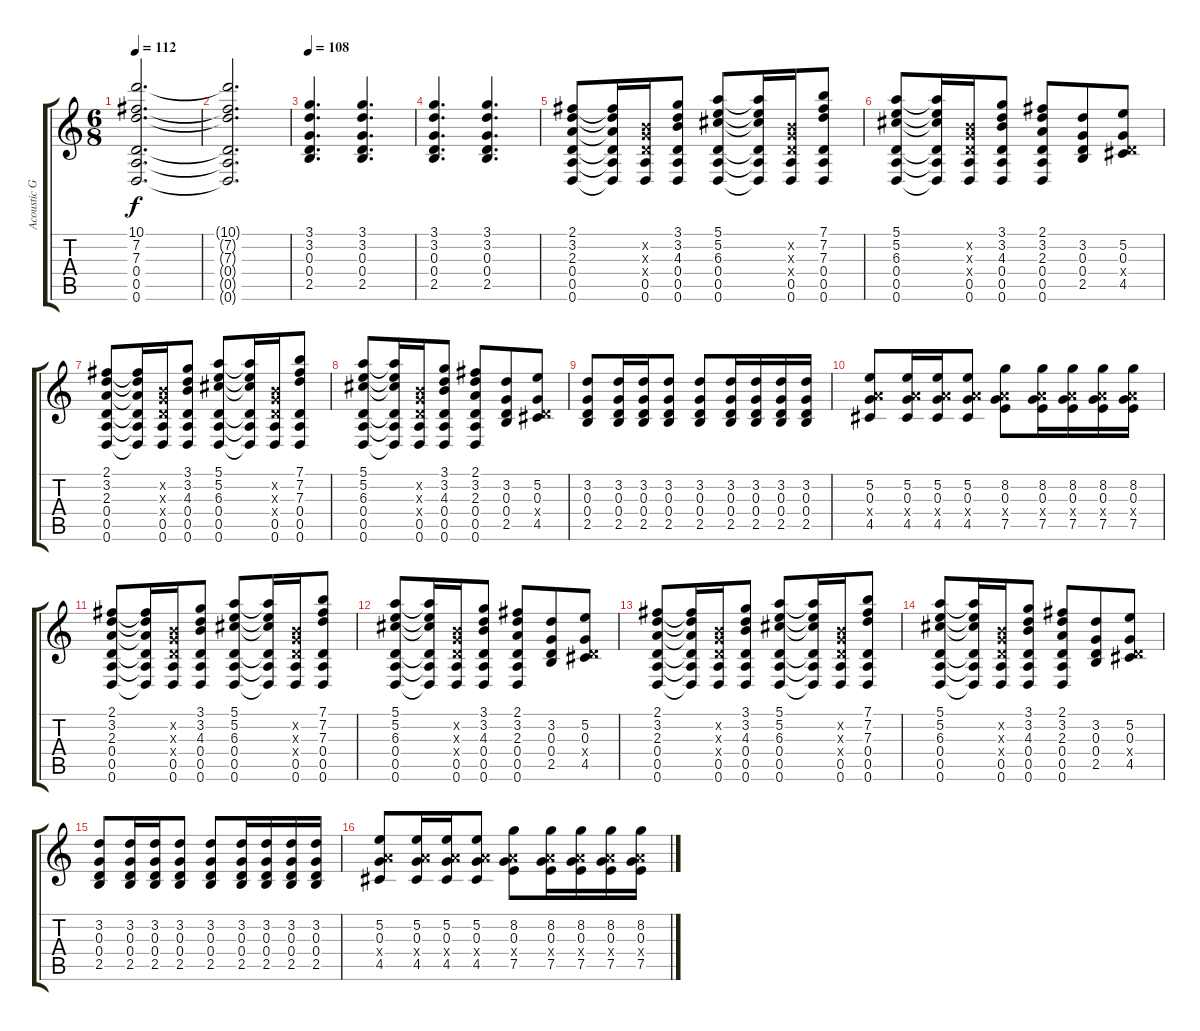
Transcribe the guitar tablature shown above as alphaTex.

\track ("Acoustic Guitar (drop D)" "Acoustic G") {instrument acousticguitarsteel}
\staff {score tabs}
\tuning (E4 B3 G3 D3 A2 D2) {hide}
\ts (6 8)
\tempo 112
\clef g2
\ks c
(10.1 7.2 7.3 0.4 0.5 0.6).2{d dy f} |
(10.1{t} 7.2{t} 7.3{t} 0.4{t} 0.5{t} 0.6{t}).2{d} |
\tempo 108
(3.1 3.2 0.3 0.4 2.5).4{d} (3.1 3.2 0.3 0.4 2.5).4{d} |
(3.1 3.2 0.3 0.4 2.5).4{d} (3.1 3.2 0.3 0.4 2.5).4{d} |
(2.1 3.2 2.3 0.4 0.5 0.6).8 (2.1{t} 3.2{t} 2.3{t} 0.4{t} 0.5{t} 0.6{t}).16 (0.2{x} 0.3{x} 0.4{x} 0.5 0.6).16 (3.1 3.2 4.3 0.4 0.5 0.6).8 (5.1 5.2 6.3 0.4 0.5 0.6).8 (5.1{t} 5.2{t} 6.3{t} 0.4{t} 0.5{t} 0.6{t}).16 (0.2{x} 0.3{x} 0.4{x} 0.5 0.6).16 (7.1 7.2 7.3 0.4 0.5 0.6).8 |
(5.1 5.2 6.3 0.4 0.5 0.6).8 (5.1{t} 5.2{t} 6.3{t} 0.4{t} 0.5{t} 0.6{t}).16 (0.2{x} 0.3{x} 0.4{x} 0.5 0.6).16 (3.1 3.2 4.3 0.4 0.5 0.6).8 (2.1 3.2 2.3 0.4 0.5 0.6).8 (3.2 0.3 0.4 2.5).8 (5.2 0.3 0.4{x} 4.5).8 |
(2.1 3.2 2.3 0.4 0.5 0.6).8 (2.1{t} 3.2{t} 2.3{t} 0.4{t} 0.5{t} 0.6{t}).16 (0.2{x} 0.3{x} 0.4{x} 0.5 0.6).16 (3.1 3.2 4.3 0.4 0.5 0.6).8 (5.1 5.2 6.3 0.4 0.5 0.6).8 (5.1{t} 5.2{t} 6.3{t} 0.4{t} 0.5{t} 0.6{t}).16 (0.2{x} 0.3{x} 0.4{x} 0.5 0.6).16 (7.1 7.2 7.3 0.4 0.5 0.6).8 |
(5.1 5.2 6.3 0.4 0.5 0.6).8 (5.1{t} 5.2{t} 6.3{t} 0.4{t} 0.5{t} 0.6{t}).16 (0.2{x} 0.3{x} 0.4{x} 0.5 0.6).16 (3.1 3.2 4.3 0.4 0.5 0.6).8 (2.1 3.2 2.3 0.4 0.5 0.6).8 (3.2 0.3 0.4 2.5).8 (5.2 0.3 0.4{x} 4.5).8 |
(3.2 0.3 0.4 2.5).8 (3.2 0.3 0.4 2.5).16 (3.2 0.3 0.4 2.5).16 (3.2 0.3 0.4 2.5).8 (3.2 0.3 0.4 2.5).8 (3.2 0.3 0.4 2.5).16 (3.2 0.3 0.4 2.5).16 (3.2 0.3 0.4 2.5).16 (3.2 0.3 0.4 2.5).16 |
(5.2 0.3 7.4{x} 4.5).8 (5.2 0.3 7.4{x} 4.5).16 (5.2 0.3 7.4{x} 4.5).16 (5.2 0.3 7.4{x} 4.5).8 (8.2 0.3 7.4{x} 7.5).8 (8.2 0.3 7.4{x} 7.5).16 (8.2 0.3 7.4{x} 7.5).16 (8.2 0.3 7.4{x} 7.5).16 (8.2 0.3 7.4{x} 7.5).16 |
(2.1 3.2 2.3 0.4 0.5 0.6).8 (2.1{t} 3.2{t} 2.3{t} 0.4{t} 0.5{t} 0.6{t}).16 (0.2{x} 0.3{x} 0.4{x} 0.5 0.6).16 (3.1 3.2 4.3 0.4 0.5 0.6).8 (5.1 5.2 6.3 0.4 0.5 0.6).8 (5.1{t} 5.2{t} 6.3{t} 0.4{t} 0.5{t} 0.6{t}).16 (0.2{x} 0.3{x} 0.4{x} 0.5 0.6).16 (7.1 7.2 7.3 0.4 0.5 0.6).8 |
(5.1 5.2 6.3 0.4 0.5 0.6).8 (5.1{t} 5.2{t} 6.3{t} 0.4{t} 0.5{t} 0.6{t}).16 (0.2{x} 0.3{x} 0.4{x} 0.5 0.6).16 (3.1 3.2 4.3 0.4 0.5 0.6).8 (2.1 3.2 2.3 0.4 0.5 0.6).8 (3.2 0.3 0.4 2.5).8 (5.2 0.3 0.4{x} 4.5).8 |
(2.1 3.2 2.3 0.4 0.5 0.6).8 (2.1{t} 3.2{t} 2.3{t} 0.4{t} 0.5{t} 0.6{t}).16 (0.2{x} 0.3{x} 0.4{x} 0.5 0.6).16 (3.1 3.2 4.3 0.4 0.5 0.6).8 (5.1 5.2 6.3 0.4 0.5 0.6).8 (5.1{t} 5.2{t} 6.3{t} 0.4{t} 0.5{t} 0.6{t}).16 (0.2{x} 0.3{x} 0.4{x} 0.5 0.6).16 (7.1 7.2 7.3 0.4 0.5 0.6).8 |
(5.1 5.2 6.3 0.4 0.5 0.6).8 (5.1{t} 5.2{t} 6.3{t} 0.4{t} 0.5{t} 0.6{t}).16 (0.2{x} 0.3{x} 0.4{x} 0.5 0.6).16 (3.1 3.2 4.3 0.4 0.5 0.6).8 (2.1 3.2 2.3 0.4 0.5 0.6).8 (3.2 0.3 0.4 2.5).8 (5.2 0.3 0.4{x} 4.5).8 |
(3.2 0.3 0.4 2.5).8 (3.2 0.3 0.4 2.5).16 (3.2 0.3 0.4 2.5).16 (3.2 0.3 0.4 2.5).8 (3.2 0.3 0.4 2.5).8 (3.2 0.3 0.4 2.5).16 (3.2 0.3 0.4 2.5).16 (3.2 0.3 0.4 2.5).16 (3.2 0.3 0.4 2.5).16 |
(5.2 0.3 7.4{x} 4.5).8 (5.2 0.3 7.4{x} 4.5).16 (5.2 0.3 7.4{x} 4.5).16 (5.2 0.3 7.4{x} 4.5).8 (8.2 0.3 7.4{x} 7.5).8 (8.2 0.3 7.4{x} 7.5).16 (8.2 0.3 7.4{x} 7.5).16 (8.2 0.3 7.4{x} 7.5).16 (8.2 0.3 7.4{x} 7.5).16
